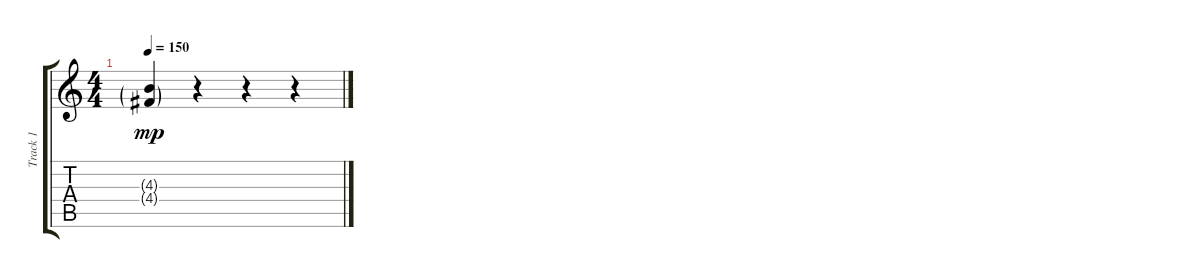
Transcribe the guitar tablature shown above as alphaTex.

\track ("Track 1" "Track 1") {instrument distortionguitar}
\staff {score tabs}
\tuning (E4 B3 G3 D3 A2 E2) {hide}
\ts (4 4)
\tempo 150
\clef g2
\ks c
(4.3{g} 4.4{g}).4{dy mp} r.4 r.4 r.4
